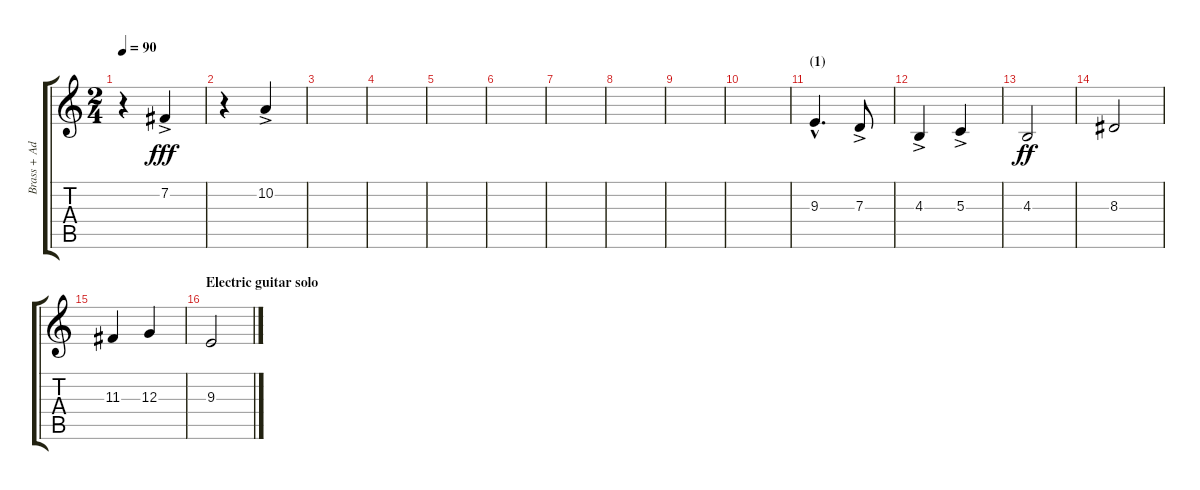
\track ("Brass + Addition instruments" "Brass + Ad") {instrument brasssection}
\staff {score tabs}
\tuning (E4 B3 G3 D3 A2 E2) {hide}
\ts (2 4)
\tempo 90
\clef g2
\ks c
r.4{dy mp} 7.2{ac}.4{dy fff} |
r.4 10.2{ac}.4 |
|
|
|
|
|
|
|
|
\section ("" "(1)")
9.3{hac}.4{d} 7.3{ac}.8 |
4.3{ac}.4 5.3{ac}.4 |
4.3.2{dy ff} |
8.3.2 |
11.3.4 12.3.4 |
\section ("" "Electric guitar solo")
9.3.2
